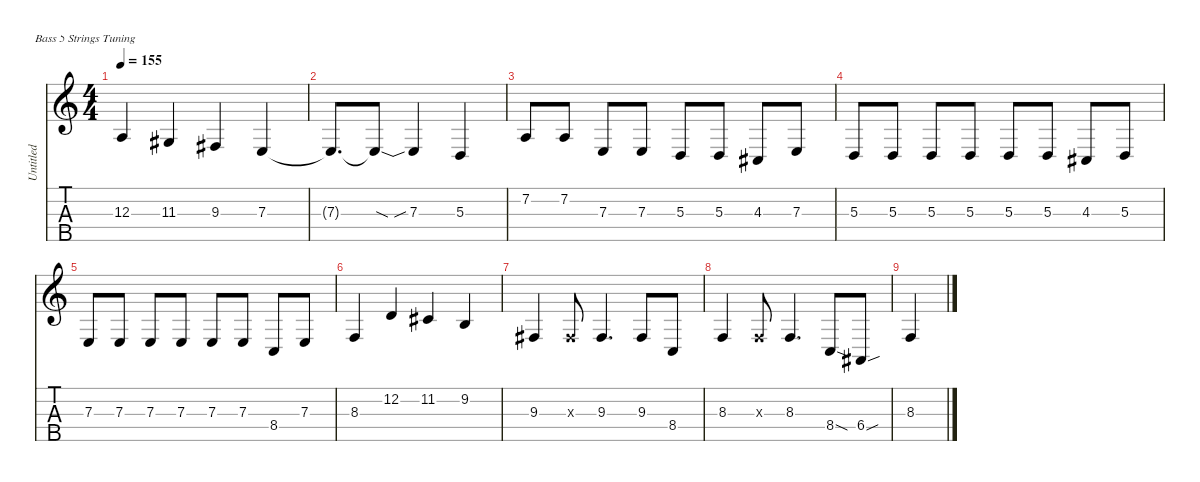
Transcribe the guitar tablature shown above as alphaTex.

\defaultSystemsLayout 4
\hideDynamics
\bracketExtendMode nobrackets
\otherSystemsTrackNameOrientation horizontal
\track ("Untitled" "Untitled") {instrument electricbassfinger}
\staff {score tabs}
\tuning (G2 D2 A1 E1 B0)
\ts (4 4)
\tempo 155
\clef g2
\ks c
12.3.4{dy mf beam Up} 11.3{acc #}.4{beam Up} 9.3{acc #}.4{beam Up} 7.3.4{beam Up} |
7.3{t}.8{d beam Up} 7.3{sod t}.8{beam Up} 7.3{sib}.4{beam Up} 5.3.4{beam Up} |
7.2.8{beam Up} 7.2.8{beam Up} 7.3.8{beam Up} 7.3.8{beam Up} 5.3.8{beam Up} 5.3.8{beam Up} 4.3{acc #}.8{beam Up} 7.3.8{beam Up} |
5.3.8{beam Up} 5.3.8{beam Up} 5.3.8{beam Up} 5.3.8{beam Up} 5.3.8{beam Up} 5.3.8{beam Up} 4.3{acc #}.8{beam Up} 5.3.8{beam Up} |
7.3.8{beam Up} 7.3.8{beam Up} 7.3.8{beam Up} 7.3.8{beam Up} 7.3.8{beam Up} 7.3.8{beam Up} 8.4.8{beam Up} 7.3.8{beam Up} |
8.3.4{beam Up} 12.2.4{beam Up} 11.2{acc #}.4{beam Up} 9.2.4{beam Up} |
9.3{acc #}.4{beam Up} 9.3{x acc #}.8{beam Up} 9.3{acc #}.4{d beam Up} 9.3{acc #}.8{beam Up} 8.4.8{beam Up} |
8.3.4{beam Up} 8.3{x}.8{beam Up} 8.3.4{d beam Up} 8.4{sod}.8{beam Up} 6.4{sou acc #}.8{beam Up} |
8.3.4{beam Up}
